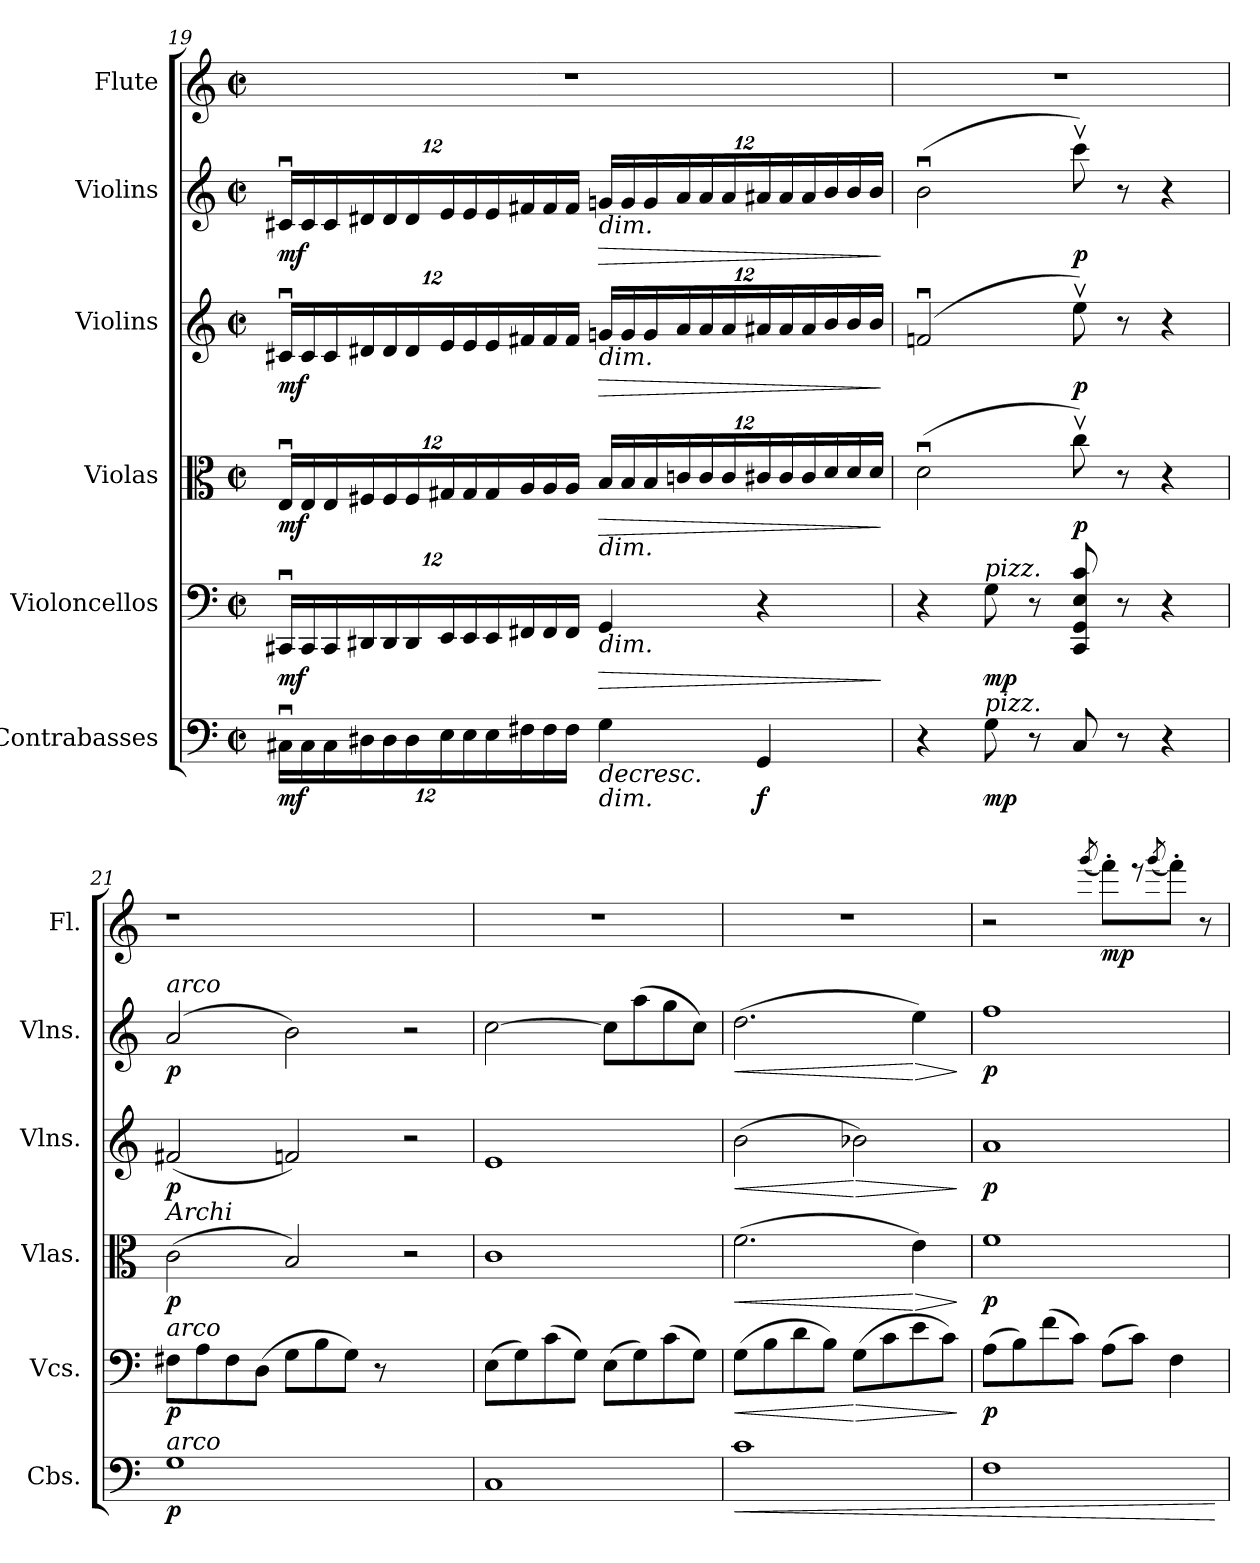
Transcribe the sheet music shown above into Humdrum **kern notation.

**kern	**dynam	**kern	**dynam	**kern	**dynam	**kern	**dynam	**kern	**dynam	**kern	**dynam
*part6	*part6	*part5	*part5	*part4	*part4	*part3	*part3	*part2	*part2	*part1	*part1
*staff6	*staff6	*staff5	*staff5	*staff4	*staff4	*staff3	*staff3	*staff2	*staff2	*staff1	*staff1
*I"Contrabasses	*	*I"Violoncellos	*	*I"Violas	*	*I"Violins	*	*I"Violins	*	*I"Flute	*
*I'Cbs.	*	*I'Vcs.	*	*I'Vlas.	*	*I'Vlns.	*	*I'Vlns.	*	*I'Fl.	*
*clefF4	*	*clefF4	*	*clefC3	*	*clefG2	*	*clefG2	*	*clefG2	*
*ITrd7c12	*	*	*	*	*	*	*	*	*	*	*
*k[]	*	*k[]	*	*k[]	*	*k[]	*	*k[]	*	*k[]	*
*M2/2	*	*M2/2	*	*M2/2	*	*M2/2	*	*M2/2	*	*M2/2	*
*met(c|)	*	*met(c|)	*	*met(c|)	*	*met(c|)	*	*met(c|)	*	*met(c|)	*
*Xbrackettup	*	*Xbrackettup	*	*Xbrackettup	*	*Xbrackettup	*	*Xbrackettup	*	*	*
=19	=19	=19	=19	=19	=19	=19	=19	=19	=19	=19	=19
!	!LO:DY:b	!	!LO:DY:b	!	!LO:DY:b	!	!LO:DY:b	!	!LO:DY:b	!	!
24CC#Xu\LL	mf	24CC#Xu/LL	mf	24Eu/LL	mf	24c#Xu/LL	mf	24c#Xu/LL	mf	1r	.
24CC#\	.	24CC#/	.	24E/	.	24c#/	.	24c#/	.	.	.
24CC#\	.	24CC#/	.	24E/	.	24c#/	.	24c#/	.	.	.
24DD#X\	.	24DD#X/	.	24F#X/	.	24d#X/	.	24d#X/	.	.	.
24DD#\	.	24DD#/	.	24F#/	.	24d#/	.	24d#/	.	.	.
24DD#\	.	24DD#/	.	24F#/	.	24d#/	.	24d#/	.	.	.
24EE\	.	24EE/	.	24G#X/	.	24e/	.	24e/	.	.	.
24EE\	.	24EE/	.	24G#/	.	24e/	.	24e/	.	.	.
24EE\	.	24EE/	.	24G#/	.	24e/	.	24e/	.	.	.
24FF#X\	.	24FF#X/	.	24A/	.	24f#X/	.	24f#X/	.	.	.
24FF#\	.	24FF#/	.	24A/	.	24f#/	.	24f#/	.	.	.
24FF#\JJ	.	24FF#/JJ	.	24A/JJ	.	24f#/JJ	.	24f#/JJ	.	.	.
!	!	!	!	!	!	!	!	!LO:TX:b:i:t=dim.	!	!	!
!	!	!	!	!	!	!LO:TX:b:i:t=dim.	!	!	!	!	!
!	!	!	!	!LO:TX:b:i:t=dim.	!	!	!	!	!	!	!
!	!	!LO:TX:b:i:t=dim.	!	!	!	!	!	!	!	!	!
!LO:TX:b:i:t=dim.	!	!	!	!	!	!	!	!	!	!	!
!	!LO:HP:b	!	!LO:HP:b	!	!LO:HP:b	!	!LO:HP:b	!	!LO:HP:b	!	!
4GG\	>	4GG/	>	24B/LL	>	24gn/LL	>	24gn/LL	>	.	.
.	.	.	.	24B/	.	24g/	.	24g/	.	.	.
.	.	.	.	24B/	.	24g/	.	24g/	.	.	.
.	.	.	.	24cn/	.	24a/	.	24a/	.	.	.
.	.	.	.	24c/	.	24a/	.	24a/	.	.	.
.	.	.	.	24c/	.	24a/	.	24a/	.	.	.
!	!LO:DY:b	!	!	!	!	!	!	!	!	!	!
4GGG/	f	4r	.	24c#X/	.	24a#X/	.	24a#X/	.	.	.
.	.	.	.	24c#/	.	24a#/	.	24a#/	.	.	.
.	.	.	.	24c#/	.	24a#/	.	24a#/	.	.	.
.	.	.	.	24d/	.	24b/	.	24b/	.	.	.
.	.	.	.	24d/	.	24b/	.	24b/	.	.	.
.	.	.	.	24d/JJ	.	24b/JJ	.	24b/JJ	.	.	.
.	]	.	]	.	]	.	]	.	]	.	.
=20	=20	=20	=20	=20	=20	=20	=20	=20	=20	=20	=20
4r	.	4r	.	(>2du\	.	(>2fnu/	.	(>2bu\	.	1r	.
!	!	!LO:TX:a:i:t=pizz.	!	!	!	!	!	!	!	!	!
!LO:TX:a:i:t=pizz.	!	!	!	!	!	!	!	!	!	!	!
!	!LO:DY:b	!	!LO:DY:b	!	!	!	!	!	!	!	!
8GG\	mp	8G\	mp	.	.	.	.	.	.	.	.
8r	.	8r	.	.	.	.	.	.	.	.	.
!	!	!	!	!	!LO:DY:b	!	!LO:DY:b	!	!LO:DY:b	!	!
8CC/	.	8CC/ 8GG/ 8E/ 8c/	.	8ccv\)	p	8eev\)	p	8cccv\)	p	.	.
8r	.	8r	.	8r	.	8r	.	8r	.	.	.
4r	.	4r	.	4r	.	4r	.	4r	.	.	.
=21	=21	=21	=21	=21	=21	=21	=21	=21	=21	=21	=21
!	!	!	!	!	!	!	!	!LO:TX:a:i:t=arco	!	!	!
!	!	!	!	!LO:TX:a:i:t=Archi	!	!	!	!	!	!	!
!	!	!LO:TX:a:i:t=arco	!	!	!	!	!	!	!	!	!
!LO:TX:a:i:t=arco	!	!	!	!	!	!	!	!	!	!	!
!	!LO:DY:b	!	!LO:DY:b	!	!LO:DY:b	!	!LO:DY:b	!	!LO:DY:b	!	!
1GG	p	8F#X\L	p	(>2c\	p	(<2f#X/	p	(>2a/	p	1r	.
.	.	8A\	.	.	.	.	.	.	.	.	.
.	.	8F#\	.	.	.	.	.	.	.	.	.
.	.	(>8D\J	.	.	.	.	.	.	.	.	.
.	.	8G\L	.	2B/)	.	2fn/)	.	2b\)	.	.	.
.	.	8B\	.	.	.	.	.	.	.	.	.
.	.	8G\J)	.	.	.	.	.	.	.	.	.
.	.	8r	.	.	.	.	.	.	.	.	.
2ryy	.	2ryy	.	2r	.	2r	.	2r	.	2ryy	.
=22	=22	=22	=22	=22	=22	=22	=22	=22	=22	=22	=22
1CC	.	(>8E\L	.	1c	.	1e	.	[2cc\	.	1r	.
.	.	8G\)	.	.	.	.	.	.	.	.	.
.	.	(>8c\	.	.	.	.	.	.	.	.	.
.	.	8G\J)	.	.	.	.	.	.	.	.	.
.	.	(>8E\L	.	.	.	.	.	8cc\L]	.	.	.
.	.	8G\)	.	.	.	.	.	(>8aa\	.	.	.
.	.	(>8c\	.	.	.	.	.	8gg\	.	.	.
.	.	8G\J)	.	.	.	.	.	8cc\J)	.	.	.
!!LO:LB:g=z
=23	=23	=23	=23	=23	=23	=23	=23	=23	=23	=23	=23
!	!LO:HP:b	!	!	!	!	!	!	!	!	!	!
!	!LO:HP:n=1:b	!	!LO:HP:b	!	!LO:HP:b	!	!LO:HP:b	!	!LO:HP:b	!	!
1C	> <	(>8G\L	<	(>2.f\	<	(>2b\	<	(>2.dd\	<	1r	.
.	.	8B\	.	.	.	.	.	.	.	.	.
.	.	8d\	.	.	.	.	.	.	.	.	.
.	.	8B\J)	.	.	.	.	.	.	.	.	.
!	!	!	!LO:HP:n=1:b	!	!	!	!LO:HP:n=1:b	!	!	!	!
.	.	(>8G\L	[ >	.	.	2b-X\)	[ >	.	.	.	.
.	.	8c\	.	.	.	.	.	.	.	.	.
!	!	!	!	!	!LO:HP:n=1:b	!	!	!	!LO:HP:n=1:b	!	!
.	.	8e\	.	4e\)	[ >	.	.	4ee\)	[ >	.	.
.	.	8c\J)	.	.	.	.	.	.	.	.	.
.	]	.	]	.	]	.	]	.	]	.	.
=24	=24	=24	=24	=24	=24	=24	=24	=24	=24	=24	=24
!	!	!	!LO:DY:b	!	!LO:DY:b	!	!LO:DY:b	!	!LO:DY:b	!	!
1FF	.	(>8A\L	p	1f	p	1a	p	1ff	p	2r	.
.	.	8B\)	.	.	.	.	.	.	.	.	.
.	.	(>8f\	.	.	.	.	.	.	.	.	.
.	.	8c\J)	.	.	.	.	.	.	.	.	.
.	.	.	.	.	.	.	.	.	.	(>8qggg/	.
!	!	!	!	!	!	!	!	!	!	!	!LO:DY:b
.	.	(>8A\L	.	.	.	.	.	.	.	8fff'\L)	mp
.	.	8c\J)	.	.	.	.	.	.	.	8r	.
.	.	.	.	.	.	.	.	.	.	(>8qggg/	.
.	.	4F\	.	.	.	.	.	.	.	8fff'\J)	.
.	.	.	.	.	.	.	.	.	.	8r	.
.	[	.	.	.	.	.	.	.	.	.	.
=	=	=	=	=	=	=	=	=	=	=	=
*-	*-	*-	*-	*-	*-	*-	*-	*-	*-	*-	*-
